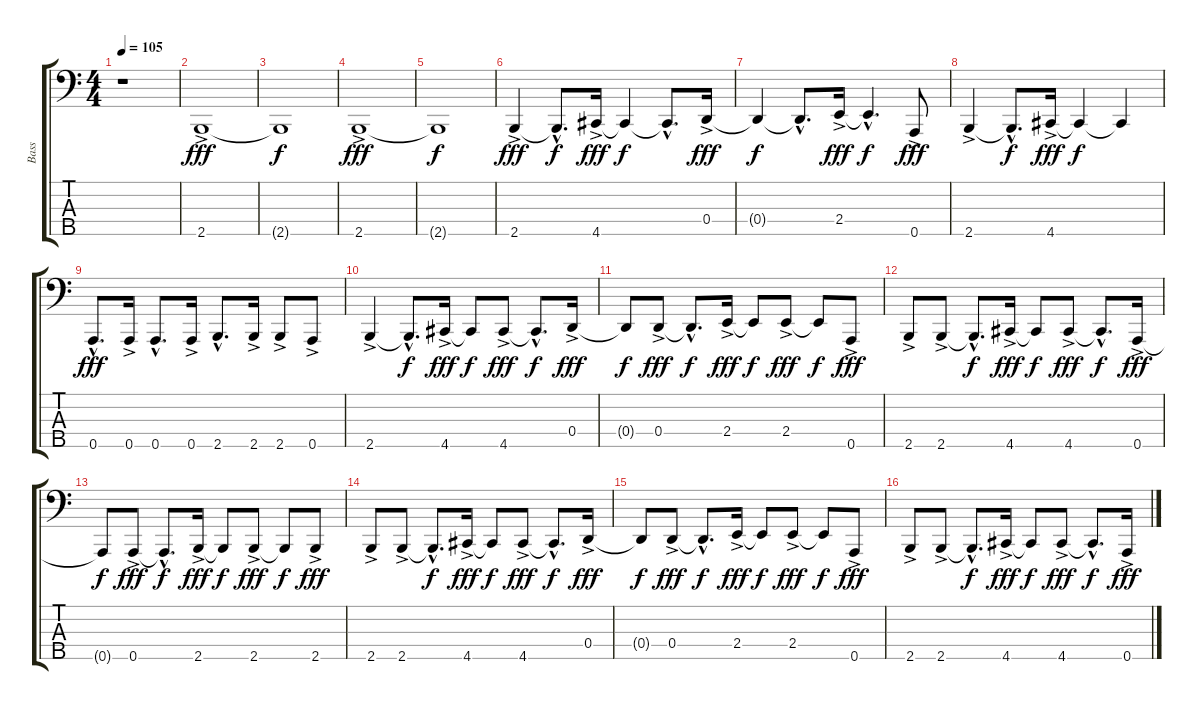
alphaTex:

\track ("Bass" "Bass") {instrument electricbassfinger}
\staff {score tabs}
\tuning (F2 C2 G1 D1 A0) {hide}
\ts (4 4)
\tempo 105
\clef f4
\ks aminor
r.1{dy fff instrument electricbassfinger} |
2.5{ac}.1 |
2.5{t}.1{dy f} |
2.5{ac}.1{dy fff} |
2.5{t}.1{dy f} |
2.5{ac}.4{dy fff} 2.5{hac t}.8{d dy f} 4.5{ac}.16{dy fff} 4.5{t}.4{dy f} 4.5{hac t}.8{d} 0.4{ac}.16{dy fff} |
0.4{t}.4{dy f} 0.4{hac t}.8{d} 2.4{ac}.16{dy fff} 2.4{hac t}.4{d dy f} 0.5{ac}.8{dy fff} |
2.5{ac}.4 2.5{hac t}.8{d dy f} 4.5{ac}.16{dy fff} 4.5{t}.4{dy f} 4.5{t}.4 |
0.5{hac}.8{d dy fff} 0.5{ac}.16 0.5{hac}.8{d} 0.5{ac}.16 2.5{hac}.8{d} 2.5{ac}.16 2.5{ac}.8 0.5{ac}.8 |
2.5{ac}.4 2.5{hac t}.8{d dy f} 4.5{ac}.16{dy fff} 4.5{t}.8{dy f} 4.5{ac}.8{dy fff} 4.5{hac t}.8{d dy f} 0.4{ac}.16{dy fff} |
0.4{t}.8{dy f} 0.4{ac}.8{dy fff} 0.4{hac t}.8{d dy f} 2.4{ac}.16{dy fff} 2.4{t}.8{dy f} 2.4{ac}.8{dy fff} 2.4{t}.8{dy f} 0.5{ac}.8{dy fff} |
2.5{ac}.8 2.5{ac}.8 2.5{hac t}.8{d dy f} 4.5{ac}.16{dy fff} 4.5{t}.8{dy f} 4.5{ac}.8{dy fff} 4.5{hac t}.8{d dy f} 0.5{ac}.16{dy fff} |
0.5{t}.8{dy f} 0.5{ac}.8{dy fff} 0.5{hac t}.8{d dy f} 2.5{ac}.16{dy fff} 2.5{t}.8{dy f} 2.5{ac}.8{dy fff} 2.5{t}.8{dy f} 2.5{ac}.8{dy fff} |
2.5{ac}.8 2.5{ac}.8 2.5{hac t}.8{d dy f} 4.5{ac}.16{dy fff} 4.5{t}.8{dy f} 4.5{ac}.8{dy fff} 4.5{hac t}.8{d dy f} 0.4{ac}.16{dy fff} |
0.4{t}.8{dy f} 0.4{ac}.8{dy fff} 0.4{hac t}.8{d dy f} 2.4{ac}.16{dy fff} 2.4{t}.8{dy f} 2.4{ac}.8{dy fff} 2.4{t}.8{dy f} 0.5{ac}.8{dy fff} |
2.5{ac}.8 2.5{ac}.8 2.5{hac t}.8{d dy f} 4.5{ac}.16{dy fff} 4.5{t}.8{dy f} 4.5{ac}.8{dy fff} 4.5{hac t}.8{d dy f} 0.5{ac}.16{dy fff}
